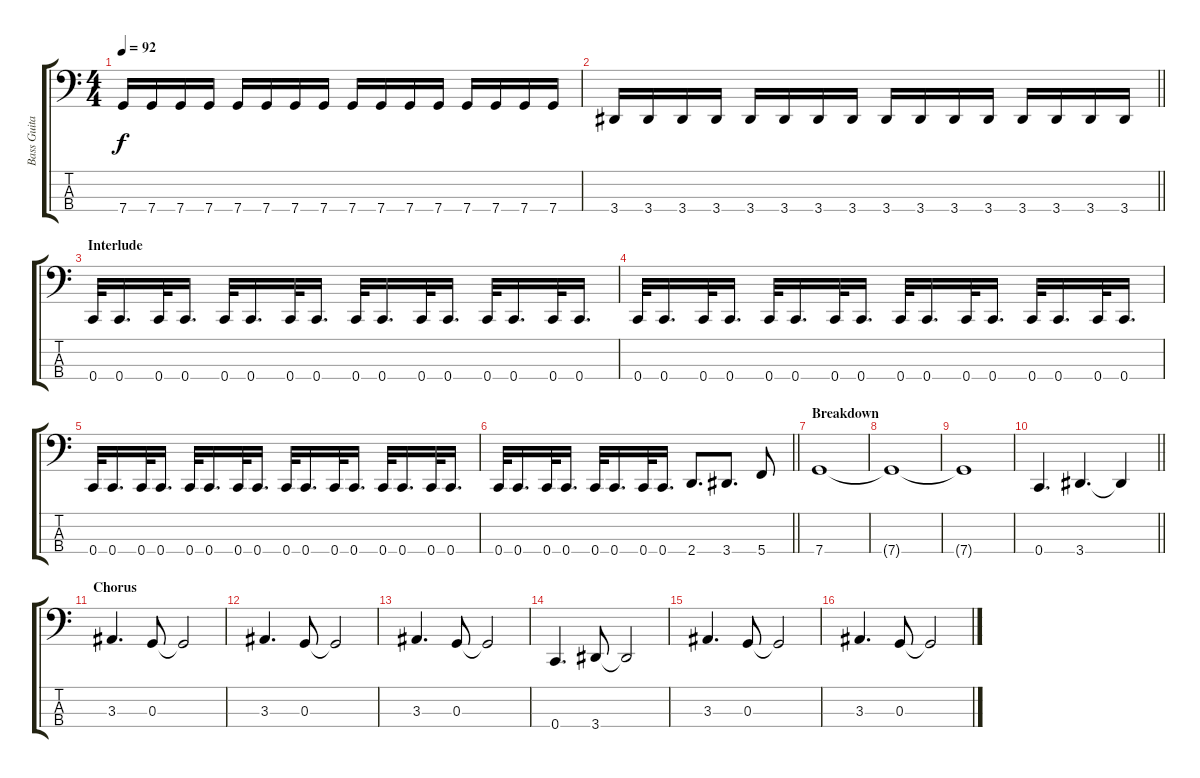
\track ("Bass Guitar (Marc McKnight)" "Bass Guita") {instrument electricbasspick}
\staff {score tabs}
\tuning (F2 C2 G1 C1) {hide}
\ts (4 4)
\tempo 92
\clef f4
\ks c
7.4.16{dy f} 7.4.16 7.4.16 7.4.16 7.4.16 7.4.16 7.4.16 7.4.16 7.4.16 7.4.16 7.4.16 7.4.16 7.4.16 7.4.16 7.4.16 7.4.16 |
\barLineRight lightlight
3.4.16 3.4.16 3.4.16 3.4.16 3.4.16 3.4.16 3.4.16 3.4.16 3.4.16 3.4.16 3.4.16 3.4.16 3.4.16 3.4.16 3.4.16 3.4.16 |
\section ("" "Interlude")
0.4.32 0.4.16{d} 0.4.32 0.4.16{d} 0.4.32 0.4.16{d} 0.4.32 0.4.16{d} 0.4.32 0.4.16{d} 0.4.32 0.4.16{d} 0.4.32 0.4.16{d} 0.4.32 0.4.16{d} |
0.4.32 0.4.16{d} 0.4.32 0.4.16{d} 0.4.32 0.4.16{d} 0.4.32 0.4.16{d} 0.4.32 0.4.16{d} 0.4.32 0.4.16{d} 0.4.32 0.4.16{d} 0.4.32 0.4.16{d} |
0.4.32 0.4.16{d} 0.4.32 0.4.16{d} 0.4.32 0.4.16{d} 0.4.32 0.4.16{d} 0.4.32 0.4.16{d} 0.4.32 0.4.16{d} 0.4.32 0.4.16{d} 0.4.32 0.4.16{d} |
\barLineRight lightlight
0.4.32 0.4.16{d} 0.4.32 0.4.16{d} 0.4.32 0.4.16{d} 0.4.32 0.4.16{d} 2.4.8{d} 3.4.8{d} 5.4.8 |
\section ("" "Breakdown")
7.4.1 |
7.4{t}.1 |
7.4{t}.1 |
\barLineRight lightlight
0.4.4{d} 3.4.4{d} 3.4{t}.4 |
\section ("" "Chorus")
3.3.4{d} 0.3.8 0.3{t}.2 |
3.3.4{d} 0.3.8 0.3{t}.2 |
3.3.4{d} 0.3.8 0.3{t}.2 |
0.4.4{d} 3.4.8 3.4{t}.2 |
3.3.4{d} 0.3.8 0.3{t}.2 |
3.3.4{d} 0.3.8 0.3{t}.2
